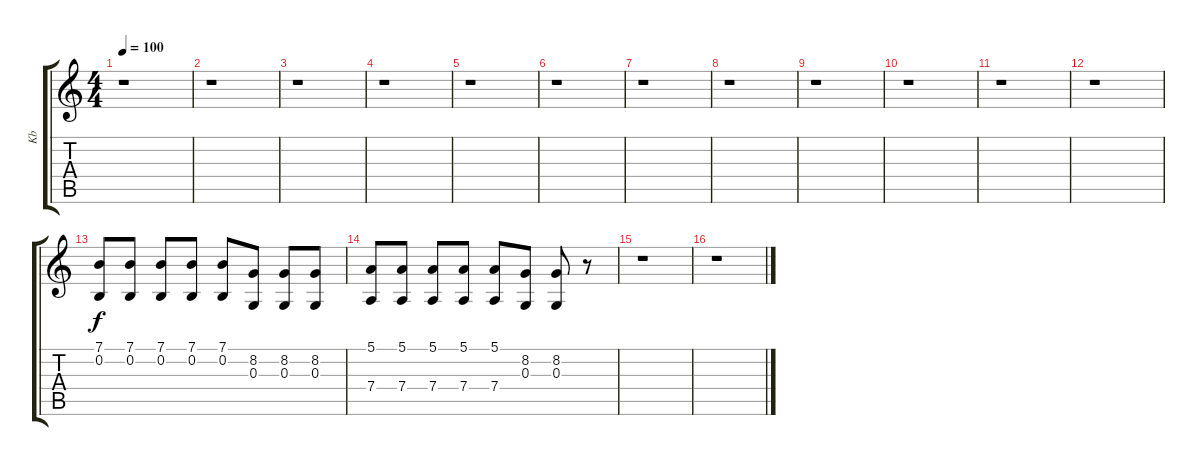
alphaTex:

\track ("Kb" "Kb") {instrument electricgrandpiano}
\staff {score tabs}
\tuning (E4 B3 G3 D3 A2 E2) {hide}
\ts (4 4)
\tempo 100
\clef g2
\ks c
r.1{dy f} |
r.1 |
r.1 |
r.1 |
r.1 |
r.1 |
r.1 |
r.1 |
r.1 |
r.1 |
r.1 |
r.1 |
(7.1 0.2).8 (7.1 0.2).8 (7.1 0.2).8 (7.1 0.2).8 (7.1 0.2).8 (8.2 0.3).8 (8.2 0.3).8 (8.2 0.3).8 |
(5.1 7.4).8 (5.1 7.4).8 (5.1 7.4).8 (5.1 7.4).8 (5.1 7.4).8 (8.2 0.3).8 (8.2 0.3).8 r.8 |
r.1 |
r.1
